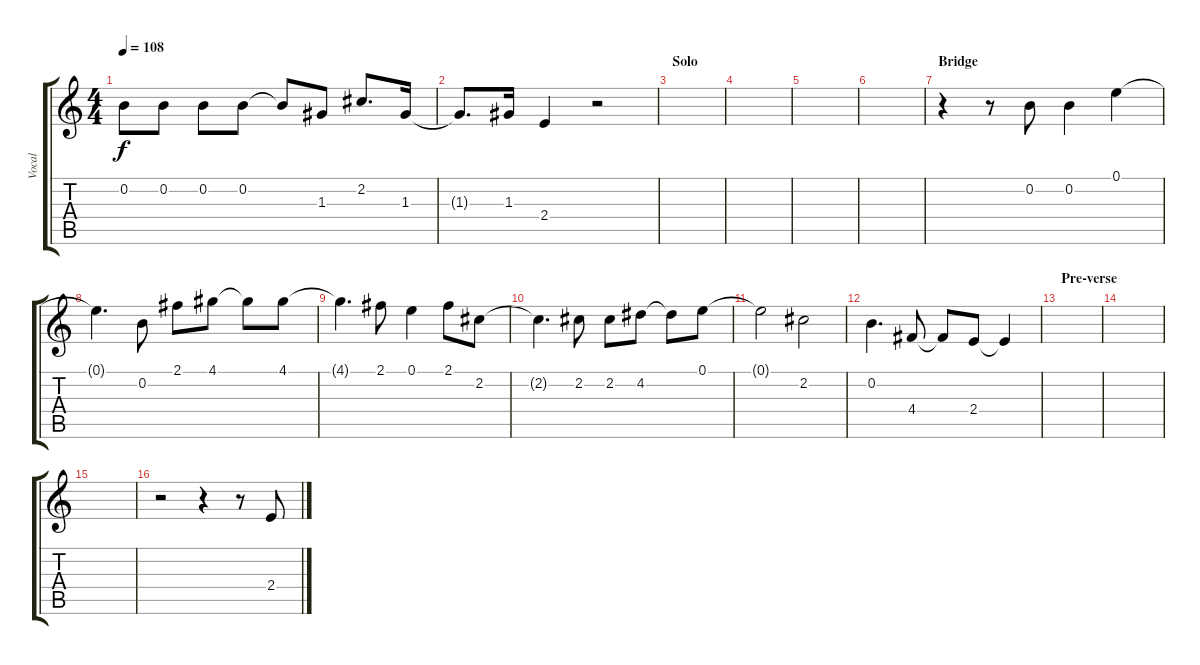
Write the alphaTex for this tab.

\track ("Vocal " "Vocal ") {instrument acousticguitarnylon}
\staff {score tabs}
\tuning (E4 B3 G3 D3 A2 E2) {hide}
\ts (4 4)
\tempo 108
\clef g2
\ks c
0.2.8{dy f} 0.2.8 0.2.8 0.2.8 0.2{t}.8 1.3.8 2.2.8{d} 1.3.16 |
1.3{t}.8{d} 1.3.16 2.4.4 r.2 |
\section ("" "Solo")
|
|
|
|
\section ("" "Bridge")
r.4 r.8 0.2.8 0.2.4 0.1.4 |
0.1{t}.4{d} 0.2.8 2.1.8 4.1.8 4.1{t}.8 4.1.8 |
4.1{t}.4{d} 2.1.8 0.1.4 2.1.8 2.2.8 |
2.2{t}.4{d} 2.2.8 2.2.8 4.2.8 4.2{t}.8 0.1.8 |
0.1{t}.2 2.2.2 |
0.2.4{d} 4.4.8 4.4{t}.8 2.4.8 2.4{t}.4 |
\section ("" "Pre-verse")
|
|
|
r.2 r.4 r.8 2.4.8
